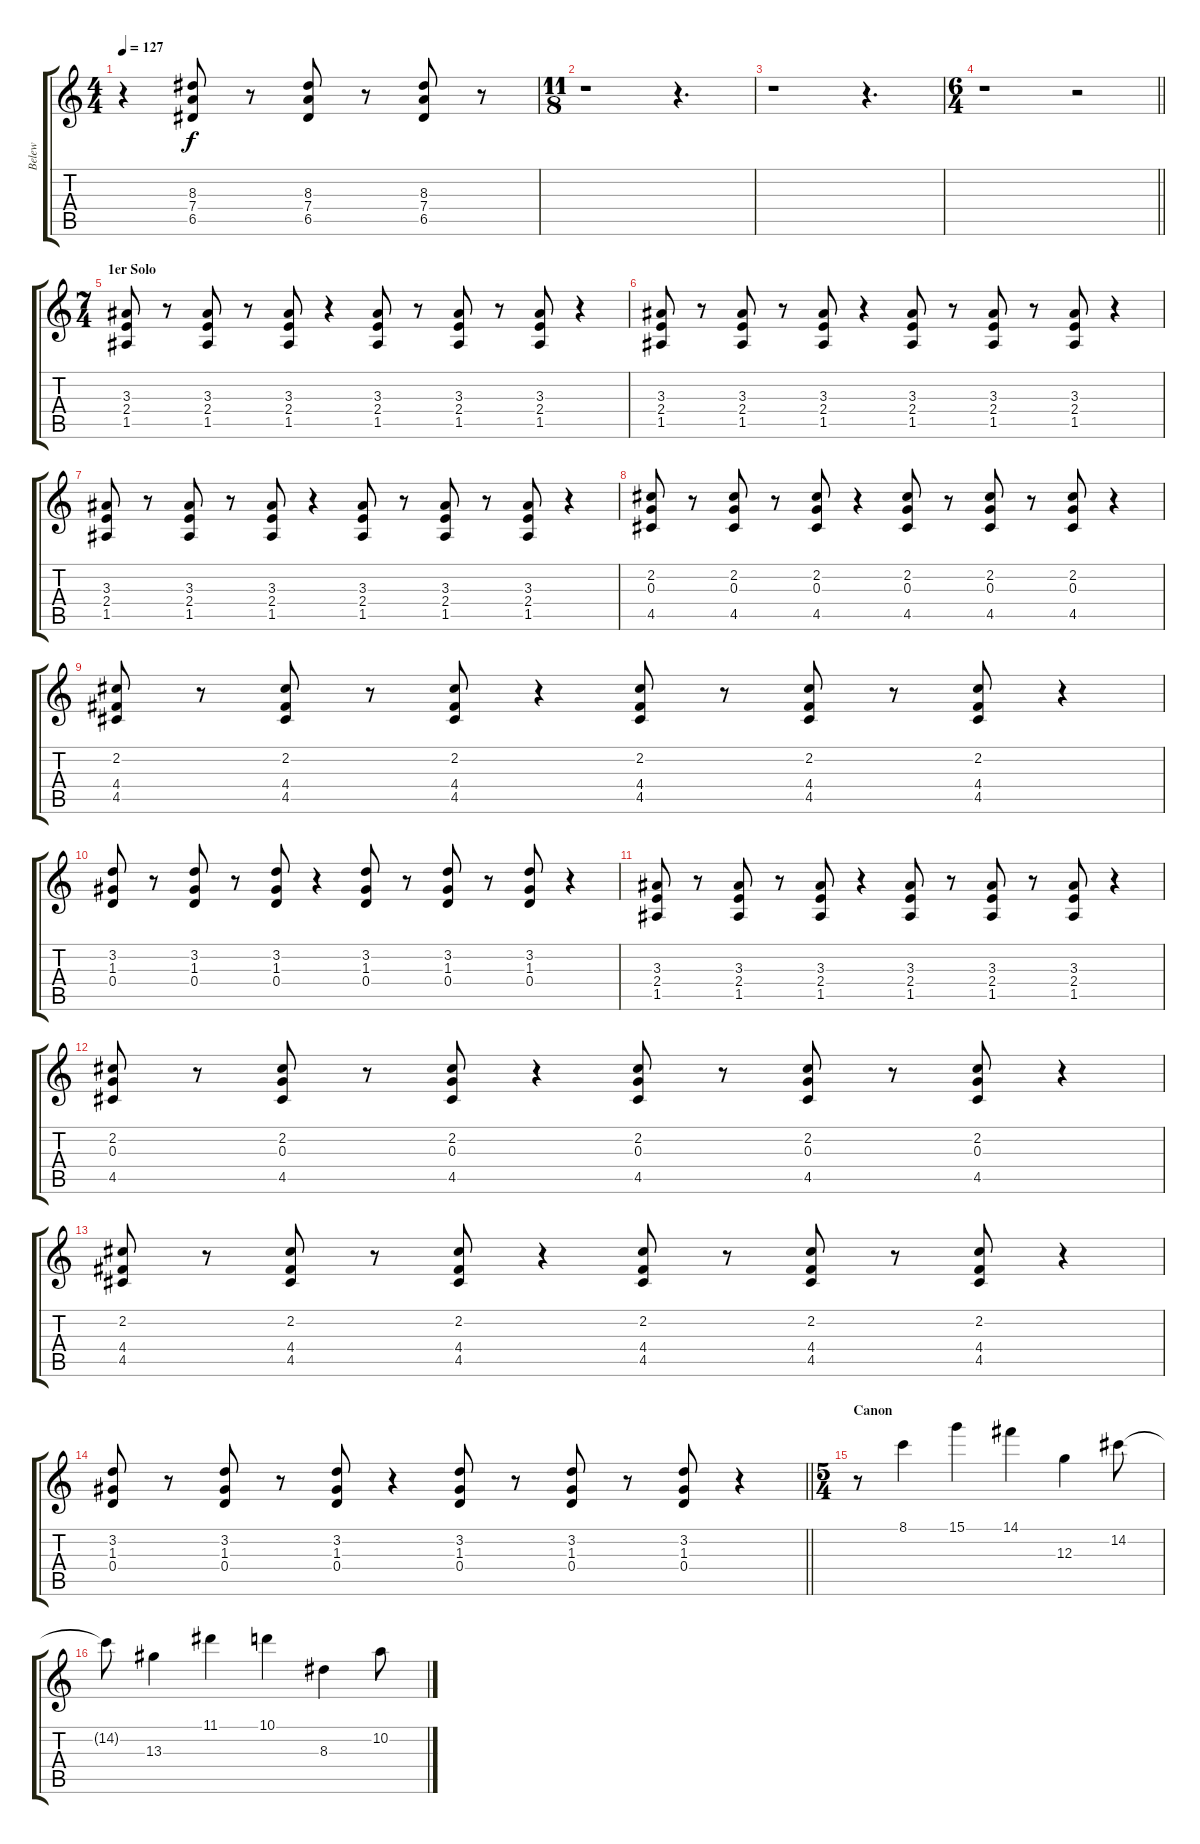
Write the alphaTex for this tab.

\track ("Belew" "Belew") {instrument distortionguitar}
\staff {score tabs}
\tuning (E4 B3 G3 D3 A2 E2) {hide}
\ts (4 4)
\tempo 127
\clef g2
\ks c
r.4{dy f} (8.3 7.4 6.5).8 r.8 (8.3 7.4 6.5).8 r.8 (8.3 7.4 6.5).8 r.8 |
\ts (11 8)
r.1 r.4{d} |
r.1 r.4{d} |
\ts (6 4)
\barLineRight lightlight
r.1 r.2 |
\ts (7 4)
\section ("" "1er Solo")
(3.3 2.4 1.5).8 r.8 (3.3 2.4 1.5).8 r.8 (3.3 2.4 1.5).8 r.4 (3.3 2.4 1.5).8 r.8 (3.3 2.4 1.5).8 r.8 (3.3 2.4 1.5).8 r.4 |
(3.3 2.4 1.5).8 r.8 (3.3 2.4 1.5).8 r.8 (3.3 2.4 1.5).8 r.4 (3.3 2.4 1.5).8 r.8 (3.3 2.4 1.5).8 r.8 (3.3 2.4 1.5).8 r.4 |
(3.3 2.4 1.5).8 r.8 (3.3 2.4 1.5).8 r.8 (3.3 2.4 1.5).8 r.4 (3.3 2.4 1.5).8 r.8 (3.3 2.4 1.5).8 r.8 (3.3 2.4 1.5).8 r.4 |
(2.2 0.3 4.5).8 r.8 (2.2 0.3 4.5).8 r.8 (2.2 0.3 4.5).8 r.4 (2.2 0.3 4.5).8 r.8 (2.2 0.3 4.5).8 r.8 (2.2 0.3 4.5).8 r.4 |
(2.2 4.4 4.5).8 r.8 (2.2 4.4 4.5).8 r.8 (2.2 4.4 4.5).8 r.4 (2.2 4.4 4.5).8 r.8 (2.2 4.4 4.5).8 r.8 (2.2 4.4 4.5).8 r.4 |
(3.2 1.3 0.4).8 r.8 (3.2 1.3 0.4).8 r.8 (3.2 1.3 0.4).8 r.4 (3.2 1.3 0.4).8 r.8 (3.2 1.3 0.4).8 r.8 (3.2 1.3 0.4).8 r.4 |
(3.3 2.4 1.5).8 r.8 (3.3 2.4 1.5).8 r.8 (3.3 2.4 1.5).8 r.4 (3.3 2.4 1.5).8 r.8 (3.3 2.4 1.5).8 r.8 (3.3 2.4 1.5).8 r.4 |
(2.2 0.3 4.5).8 r.8 (2.2 0.3 4.5).8 r.8 (2.2 0.3 4.5).8 r.4 (2.2 0.3 4.5).8 r.8 (2.2 0.3 4.5).8 r.8 (2.2 0.3 4.5).8 r.4 |
(2.2 4.4 4.5).8 r.8 (2.2 4.4 4.5).8 r.8 (2.2 4.4 4.5).8 r.4 (2.2 4.4 4.5).8 r.8 (2.2 4.4 4.5).8 r.8 (2.2 4.4 4.5).8 r.4 |
\barLineRight lightlight
(3.2 1.3 0.4).8 r.8 (3.2 1.3 0.4).8 r.8 (3.2 1.3 0.4).8 r.4 (3.2 1.3 0.4).8 r.8 (3.2 1.3 0.4).8 r.8 (3.2 1.3 0.4).8 r.4 |
\ts (5 4)
\section ("" "Canon")
r.8 8.1.4 15.1.4 14.1.4 12.3.4 14.2.8 |
14.2{t}.8 13.3.4 11.1.4 10.1.4 8.3.4 10.2.8
